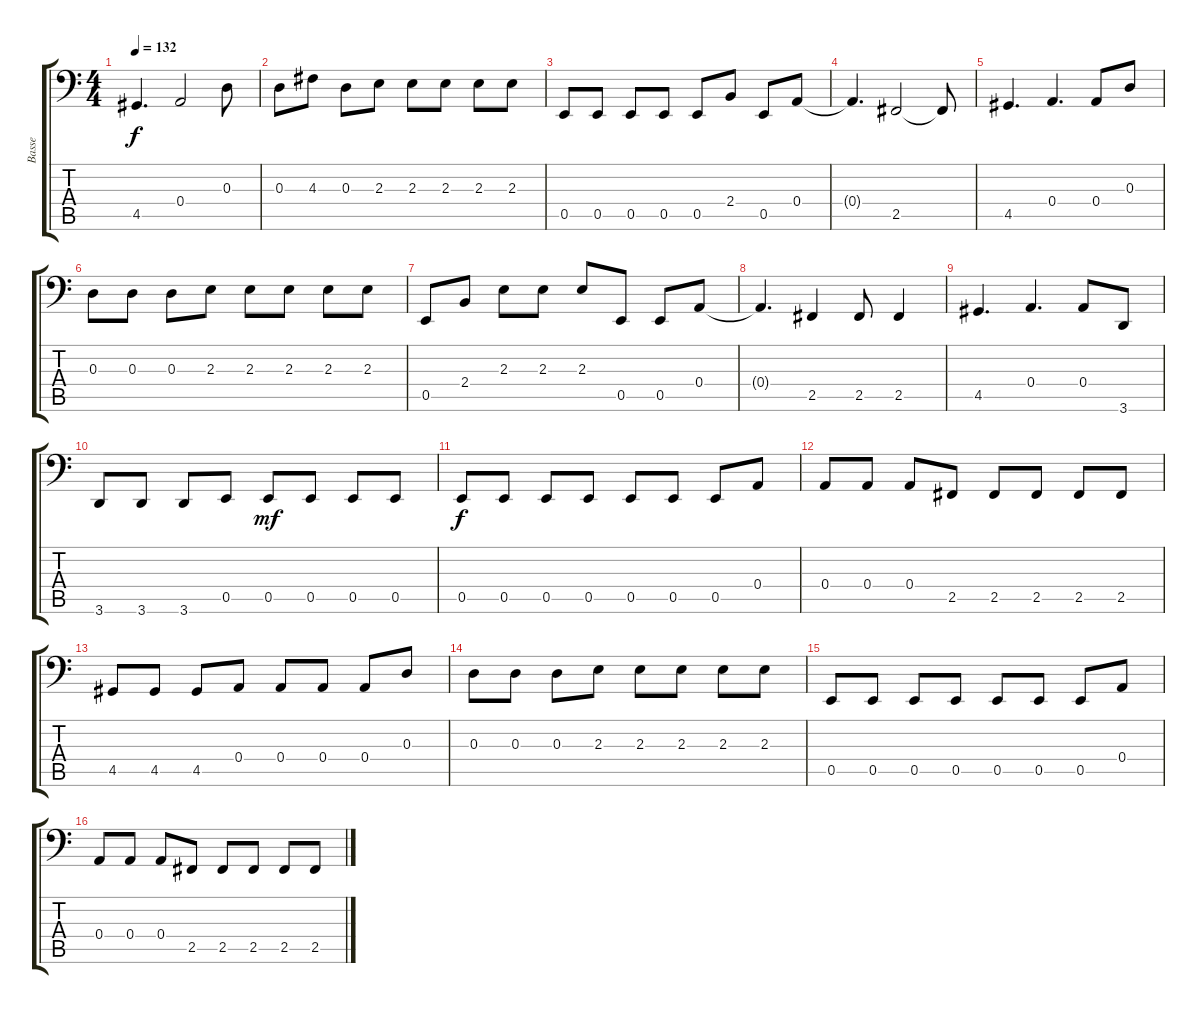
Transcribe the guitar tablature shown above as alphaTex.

\track ("Basse" "Basse") {instrument electricbassfinger}
\staff {score tabs}
\tuning (C3 G2 D2 A1 E1 B0) {hide}
\ts (4 4)
\tempo 132
\clef f4
\ks c
4.5.4{d dy f} 0.4.2 0.3.8 |
0.3.8 4.3.8 0.3.8 2.3.8 2.3.8 2.3.8 2.3.8 2.3.8 |
0.5.8 0.5.8 0.5.8 0.5.8 0.5.8 2.4.8 0.5.8 0.4.8 |
0.4{t}.4{d} 2.5.2 2.5{t}.8 |
4.5.4{d} 0.4.4{d} 0.4.8 0.3.8 |
0.3.8 0.3.8 0.3.8 2.3.8 2.3.8 2.3.8 2.3.8 2.3.8 |
0.5.8 2.4.8 2.3.8 2.3.8 2.3.8 0.5.8 0.5.8 0.4.8 |
0.4{t}.4{d} 2.5.4 2.5.8 2.5.4 |
4.5.4{d} 0.4.4{d} 0.4.8 3.6.8 |
3.6.8 3.6.8 3.6.8 0.5.8 0.5.8{dy mf} 0.5.8 0.5.8 0.5.8 |
0.5.8{dy f} 0.5.8 0.5.8 0.5.8 0.5.8 0.5.8 0.5.8 0.4.8 |
0.4.8 0.4.8 0.4.8 2.5.8 2.5.8 2.5.8 2.5.8 2.5.8 |
4.5.8 4.5.8 4.5.8 0.4.8 0.4.8 0.4.8 0.4.8 0.3.8 |
0.3.8 0.3.8 0.3.8 2.3.8 2.3.8 2.3.8 2.3.8 2.3.8 |
0.5.8 0.5.8 0.5.8 0.5.8 0.5.8 0.5.8 0.5.8 0.4.8 |
0.4.8 0.4.8 0.4.8 2.5.8 2.5.8 2.5.8 2.5.8 2.5.8
